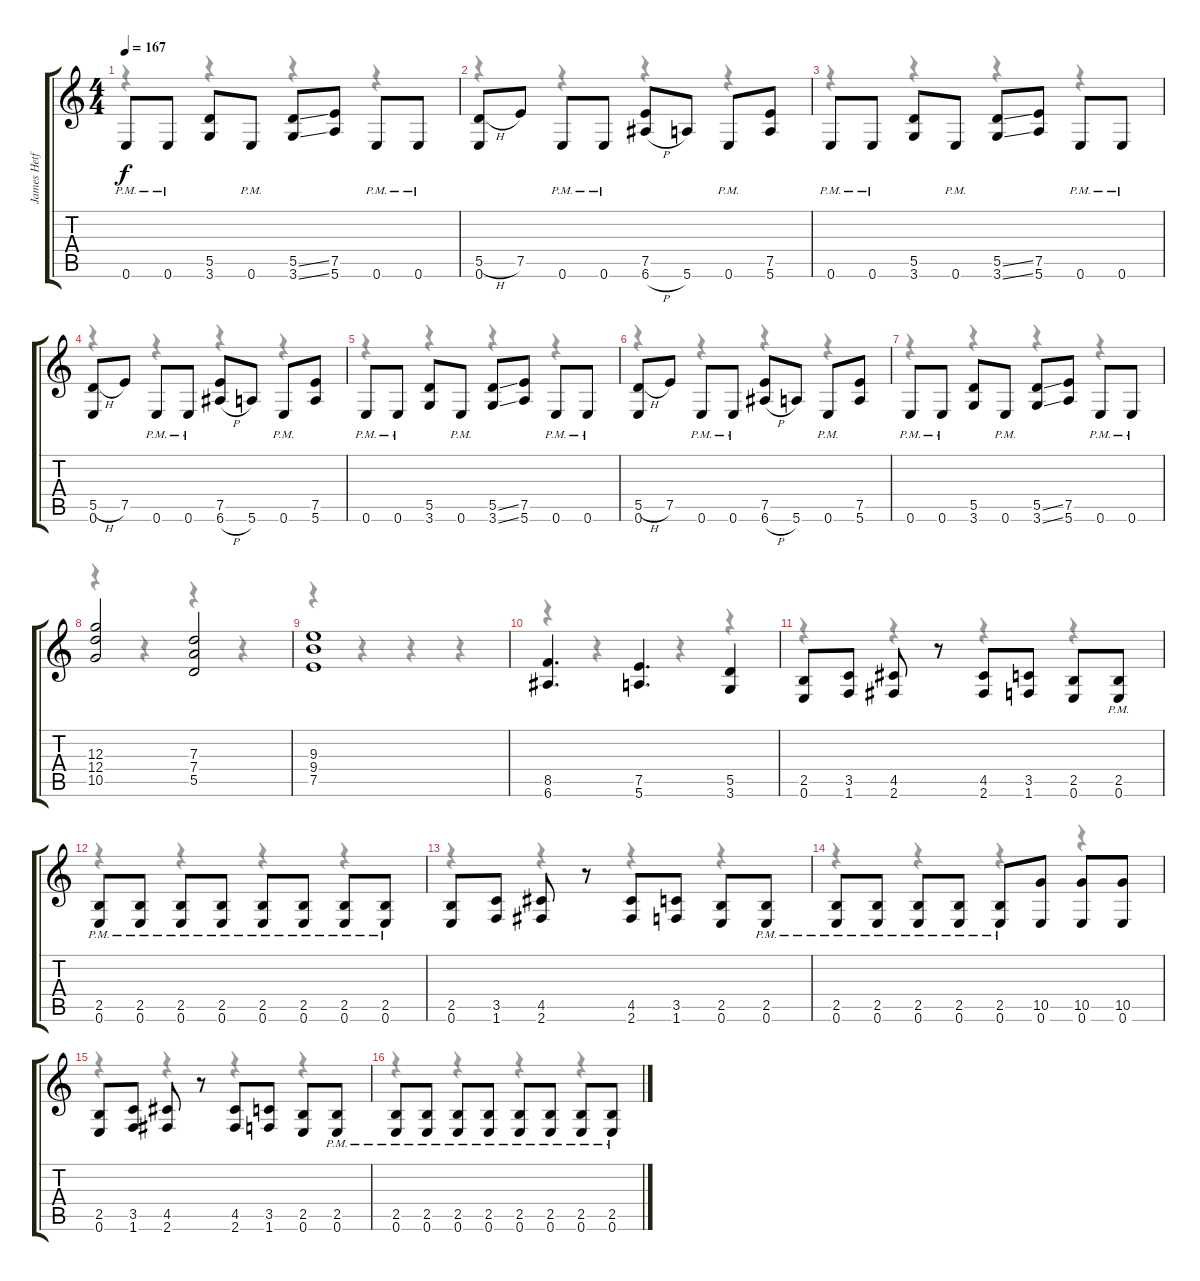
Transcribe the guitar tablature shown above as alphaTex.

\track ("James Hetfield" "James Hetf") {instrument distortionguitar}
\staff {score tabs}
\tuning (E4 B3 G3 D3 A2 E2) {hide}
\voice
\ts (4 4)
\tempo 167
\clef g2
\ks c
0.6{pm}.8{dy f} 0.6{pm}.8 (5.5 3.6).8 0.6{pm}.8 (5.5{ss} 3.6{ss}).8 (7.5 5.6).8 0.6{pm}.8 0.6{pm}.8 |
(5.5{h} 0.6).8 7.5.8 0.6{pm}.8 0.6{pm}.8 (7.5 6.6{h}).8 5.6.8 0.6{pm}.8 (7.5 5.6).8 |
0.6{pm}.8 0.6{pm}.8 (5.5 3.6).8 0.6{pm}.8 (5.5{ss} 3.6{ss}).8 (7.5 5.6).8 0.6{pm}.8 0.6{pm}.8 |
(5.5{h} 0.6).8 7.5.8 0.6{pm}.8 0.6{pm}.8 (7.5 6.6{h}).8 5.6.8 0.6{pm}.8 (7.5 5.6).8 |
0.6{pm}.8 0.6{pm}.8 (5.5 3.6).8 0.6{pm}.8 (5.5{ss} 3.6{ss}).8 (7.5 5.6).8 0.6{pm}.8 0.6{pm}.8 |
(5.5{h} 0.6).8 7.5.8 0.6{pm}.8 0.6{pm}.8 (7.5 6.6{h}).8 5.6.8 0.6{pm}.8 (7.5 5.6).8 |
0.6{pm}.8 0.6{pm}.8 (5.5 3.6).8 0.6{pm}.8 (5.5{ss} 3.6{ss}).8 (7.5 5.6).8 0.6{pm}.8 0.6{pm}.8 |
(12.3 12.4 10.5).2 (7.3 7.4 5.5).2 |
(9.3 9.4 7.5).1 |
(8.5 6.6).4{d} (7.5 5.6).4{d} (5.5 3.6).4 |
(2.5 0.6).8 (3.5 1.6).8 (4.5 2.6).8 r.8 (4.5 2.6).8 (3.5 1.6).8 (2.5 0.6).8 (2.5 0.6{pm}).8 |
(2.5 0.6{pm}).8 (2.5 0.6{pm}).8 (2.5 0.6{pm}).8 (2.5 0.6{pm}).8 (2.5 0.6{pm}).8 (2.5 0.6{pm}).8 (2.5 0.6{pm}).8 (2.5 0.6{pm}).8 |
(2.5 0.6).8 (3.5 1.6).8 (4.5 2.6).8 r.8 (4.5 2.6).8 (3.5 1.6).8 (2.5 0.6).8 (2.5 0.6{pm}).8 |
(2.5 0.6{pm}).8 (2.5 0.6{pm}).8 (2.5 0.6{pm}).8 (2.5 0.6{pm}).8 (2.5 0.6{pm}).8 (10.5 0.6).8 (10.5 0.6).8 (10.5 0.6).8 |
(2.5 0.6).8 (3.5 1.6).8 (4.5 2.6).8 r.8 (4.5 2.6).8 (3.5 1.6).8 (2.5 0.6).8 (2.5 0.6{pm}).8 |
(2.5 0.6{pm}).8 (2.5 0.6{pm}).8 (2.5 0.6{pm}).8 (2.5 0.6{pm}).8 (2.5 0.6{pm}).8 (2.5 0.6{pm}).8 (2.5 0.6{pm}).8 (2.5 0.6{pm}).8
\voice
\clef g2
\ottava regular
\simile none
\ks c
r.4{dy f} r.4 r.4 r.4 |
r.4 r.4 r.4 r.4 |
r.4 r.4 r.4 r.4 |
r.4 r.4 r.4 r.4 |
r.4 r.4 r.4 r.4 |
r.4 r.4 r.4 r.4 |
r.4 r.4 r.4 r.4 |
r.4 r.4 r.4 r.4 |
r.4 r.4 r.4 r.4 |
r.4 r.4 r.4 r.4 |
r.4 r.4 r.4 r.4 |
r.4 r.4 r.4 r.4 |
r.4 r.4 r.4 r.4 |
r.4 r.4 r.4 r.4 |
r.4 r.4 r.4 r.4 |
r.4 r.4 r.4 r.4
